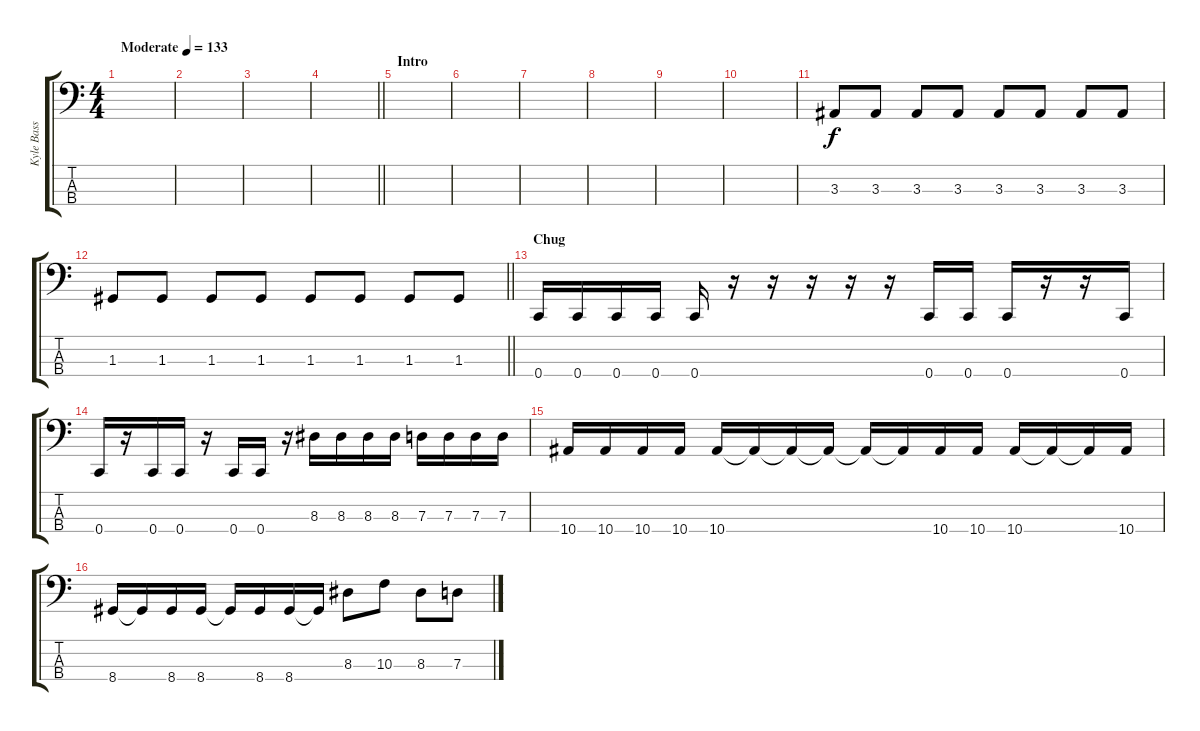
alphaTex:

\track ("Kyle Bass" "Kyle Bass") {instrument electricbasspick}
\staff {score tabs}
\tuning (F2 C2 G1 C1) {hide}
\ts (4 4)
\tempo (133 "Moderate")
\clef f4
\ks c
|
|
|
\barLineRight lightlight
|
\section ("" "Intro")
|
|
|
|
|
|
3.3.8 3.3.8 3.3.8 3.3.8 3.3.8 3.3.8 3.3.8 3.3.8 |
\barLineRight lightlight
1.3.8 1.3.8 1.3.8 1.3.8 1.3.8 1.3.8 1.3.8 1.3.8 |
\section ("" "Chug")
0.4.16 0.4.16 0.4.16 0.4.16 0.4.16 r.16 r.16 r.16 r.16 r.16 0.4.16 0.4.16 0.4.16 r.16 r.16 0.4.16 |
0.4.16 r.16 0.4.16 0.4.16 r.16 0.4.16 0.4.16 r.16 8.3.16 8.3.16 8.3.16 8.3.16 7.3.16 7.3.16 7.3.16 7.3.16 |
10.4.16 10.4.16 10.4.16 10.4.16 10.4.16 10.4{t}.16 10.4{t}.16 10.4{t}.16 10.4{t}.16 10.4{t}.16 10.4.16 10.4.16 10.4.16 10.4{t}.16 10.4{t}.16 10.4.16 |
8.4.16 8.4{t}.16 8.4.16 8.4.16 8.4{t}.16 8.4.16 8.4.16 8.4{t}.16 8.3.8 10.3.8 8.3.8 7.3.8
